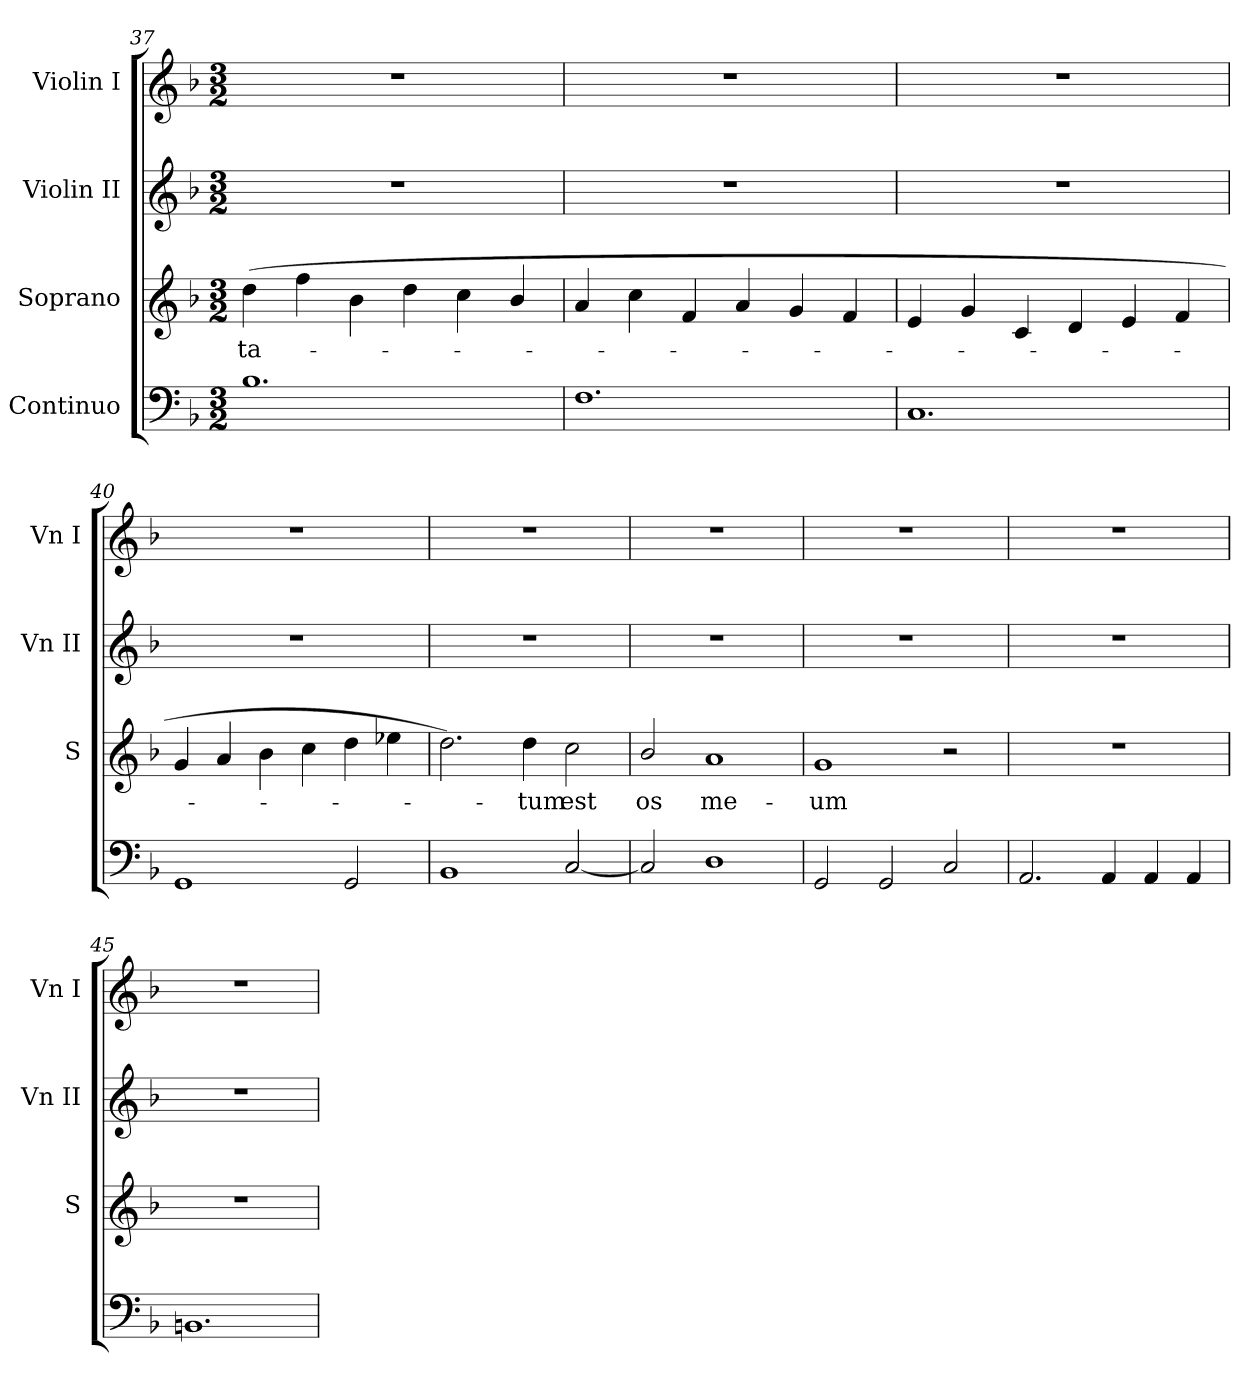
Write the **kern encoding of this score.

**kern	**kern	**text	**kern	**kern
*part4	*part3	*part3	*part2	*part1
*staff4	*staff3	*staff3	*staff2	*staff1
*I"Continuo	*I"Soprano	*	*I"Violin II	*I"Violin I
*	*I'S	*	*I'Vn II	*I'Vn I
!!LO:LB:g=z
*clefF4	*clefG2	*	*clefG2	*clefG2
*k[b-]	*k[b-]	*	*k[b-]	*k[b-]
*F:	*F:	*	*F:	*F:
*M3/2	*M3/2	*	*M3/2	*M3/2
=37	=37	=37	=37	=37
!	!	!LO:LY:b	!	!
1.B-	(>4dd	-ta-	1.r	1.r
.	4ff	.	.	.
.	4b-	.	.	.
.	4dd	.	.	.
.	4cc	.	.	.
.	4b-/	.	.	.
=38	=38	=38	=38	=38
1.F	4a	.	1.r	1.r
.	4cc	.	.	.
.	4f	.	.	.
.	4a	.	.	.
.	4g	.	.	.
.	4f	.	.	.
=39	=39	=39	=39	=39
1.C	4e	.	1.r	1.r
.	4g	.	.	.
.	4c	.	.	.
.	4d	.	.	.
.	4e	.	.	.
.	4f	.	.	.
=40	=40	=40	=40	=40
1GG	4g	.	1.r	1.r
.	4a	.	.	.
.	4b-	.	.	.
.	4cc	.	.	.
2GG	4dd	.	.	.
.	4ee-X	.	.	.
=41	=41	=41	=41	=41
1BB-	2.dd)	.	1.r	1.r
!	!	!LO:LY:b	!	!
.	4dd	tum	.	.
!	!	!LO:LY:b	!	!
[2C	2cc	est	.	.
=42	=42	=42	=42	=42
!	!	!LO:LY:b	!	!
2C]	2b-/	os	1.r	1.r
!	!	!LO:LY:b	!	!
1D	1a	me-	.	.
=43	=43	=43	=43	=43
!	!	!LO:LY:b	!	!
2GG	1g	-um	1.r	1.r
2GG	.	.	.	.
2C	2r	.	.	.
=44	=44	=44	=44	=44
!	!LO:N:vis=1	!	!	!
2.AA	1.r	.	1.r	1.r
4AA	.	.	.	.
4AA	.	.	.	.
4AA	.	.	.	.
=45	=45	=45	=45	=45
!	!LO:N:vis=1	!	!	!
1.BBn	1.r	.	1.r	1.r
=	=	=	=	=
*-	*-	*-	*-	*-
